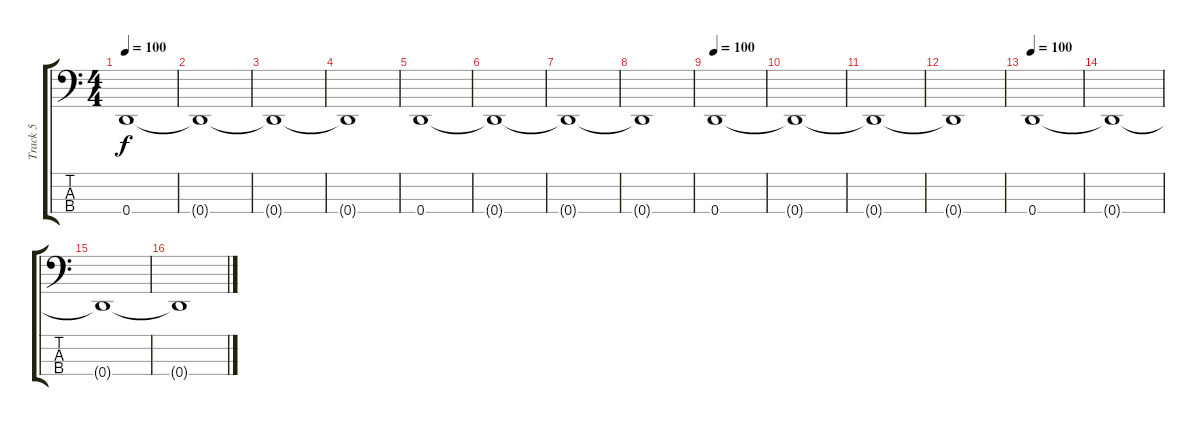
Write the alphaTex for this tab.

\track ("Track 5" "Track 5") {instrument electricbasspick}
\staff {score tabs}
\tuning (F2 C2 G1 D1) {hide}
\ts (4 4)
\tempo 100
\clef f4
\ks c
0.4.1{dy f} |
0.4{t}.1 |
0.4{t}.1 |
0.4{t}.1 |
0.4.1 |
0.4{t}.1 |
0.4{t}.1 |
0.4{t}.1 |
\tempo 100
0.4.1 |
0.4{t}.1 |
0.4{t}.1 |
0.4{t}.1 |
\tempo 100
0.4.1 |
0.4{t}.1 |
0.4{t}.1 |
0.4{t}.1
